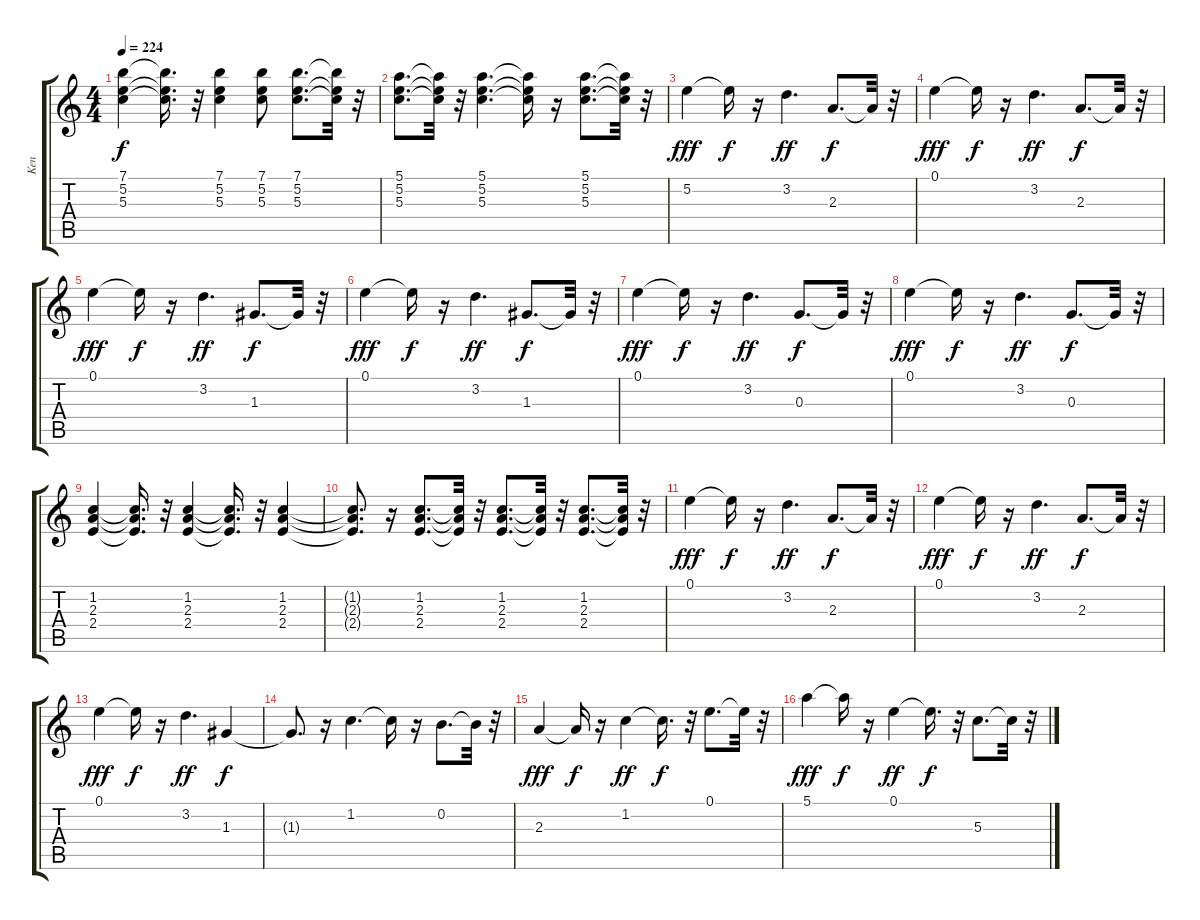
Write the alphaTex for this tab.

\track ("Ken" "Ken") {instrument electricguitarjazz}
\staff {score tabs}
\tuning (E4 B3 G3 D3 A2 E2) {hide}
\ts (4 4)
\tempo 224
\clef g2
\ks c
(7.1 5.2 5.3).4{dy f} (7.1{t} 5.2{t} 5.3{t}).16{d} r.32 (7.1 5.2 5.3).4 (7.1 5.2 5.3).8 (7.1 5.2 5.3).8{d} (7.1{t} 5.2{t} 5.3{t}).32 r.32 |
(5.1 5.2 5.3).8{d} (5.1{t} 5.2{t} 5.3{t}).32 r.32 (5.1 5.2 5.3).4{d} (5.1{t} 5.2{t} 5.3{t}).16 r.16 (5.1 5.2 5.3).8{d} (5.1{t} 5.2{t} 5.3{t}).32 r.32 |
5.2.4{dy fff} 5.2{t}.16{dy f} r.16 3.2.4{d dy ff} 2.3.8{d dy f} 2.3{t}.32 r.32 |
0.1.4{dy fff} 0.1{t}.16{dy f} r.16 3.2.4{d dy ff} 2.3.8{d dy f} 2.3{t}.32 r.32 |
0.1.4{dy fff} 0.1{t}.16{dy f} r.16 3.2.4{d dy ff} 1.3.8{d dy f} 1.3{t}.32 r.32 |
0.1.4{dy fff} 0.1{t}.16{dy f} r.16 3.2.4{d dy ff} 1.3.8{d dy f} 1.3{t}.32 r.32 |
0.1.4{dy fff} 0.1{t}.16{dy f} r.16 3.2.4{d dy ff} 0.3.8{d dy f} 0.3{t}.32 r.32 |
0.1.4{dy fff} 0.1{t}.16{dy f} r.16 3.2.4{d dy ff} 0.3.8{d dy f} 0.3{t}.32 r.32 |
(1.2 2.3 2.4).4 (1.2{t} 2.3{t} 2.4{t}).16{d} r.32 (1.2 2.3 2.4).4 (1.2{t} 2.3{t} 2.4{t}).16{d} r.32 (1.2 2.3 2.4).4 |
(1.2{t} 2.3{t} 2.4{t}).8{d} r.16 (1.2 2.3 2.4).8{d} (1.2{t} 2.3{t} 2.4{t}).32 r.32 (1.2 2.3 2.4).8{d} (1.2{t} 2.3{t} 2.4{t}).32 r.32 (1.2 2.3 2.4).8{d} (1.2{t} 2.3{t} 2.4{t}).32 r.32 |
0.1.4{dy fff} 0.1{t}.16{dy f} r.16 3.2.4{d dy ff} 2.3.8{d dy f} 2.3{t}.32 r.32 |
0.1.4{dy fff} 0.1{t}.16{dy f} r.16 3.2.4{d dy ff} 2.3.8{d dy f} 2.3{t}.32 r.32 |
0.1.4{dy fff} 0.1{t}.16{dy f} r.16 3.2.4{d dy ff} 1.3.4{dy f} |
1.3{t}.8{d} r.16 1.2.4{d} 1.2{t}.16 r.16 0.2.8{d} 0.2{t}.32 r.32 |
2.3.4{dy fff} 2.3{t}.16{dy f} r.16 1.2.4{dy ff} 1.2{t}.16{d dy f} r.32 0.1.8{d} 0.1{t}.32 r.32 |
5.1.4{dy fff} 5.1{t}.16{dy f} r.16 0.1.4{dy ff} 0.1{t}.16{d dy f} r.32 5.3.8{d} 5.3{t}.32 r.32
